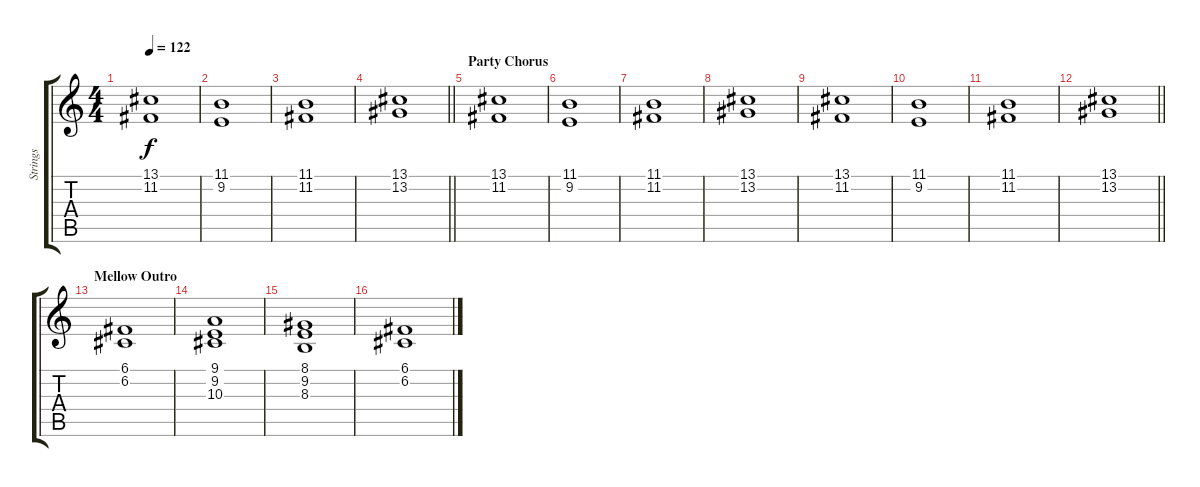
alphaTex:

\track ("Strings" "Strings") {instrument stringensemble1}
\staff {score tabs}
\tuning (C4 G3 Eb3 Bb2 F2 C2) {hide}
\ts (4 4)
\tempo 122
\clef g2
\ks c
(13.1 11.2).1{dy f} |
(11.1 9.2).1 |
(11.1 11.2).1 |
\barLineRight lightlight
(13.1 13.2).1 |
\section ("" "Party Chorus")
(13.1 11.2).1 |
(11.1 9.2).1 |
(11.1 11.2).1 |
(13.1 13.2).1 |
(13.1 11.2).1 |
(11.1 9.2).1 |
(11.1 11.2).1 |
\barLineRight lightlight
(13.1 13.2).1 |
\section ("" "Mellow Outro")
(6.1 6.2).1 |
(9.1 9.2 10.3).1 |
(8.1 9.2 8.3).1 |
(6.1 6.2).1
